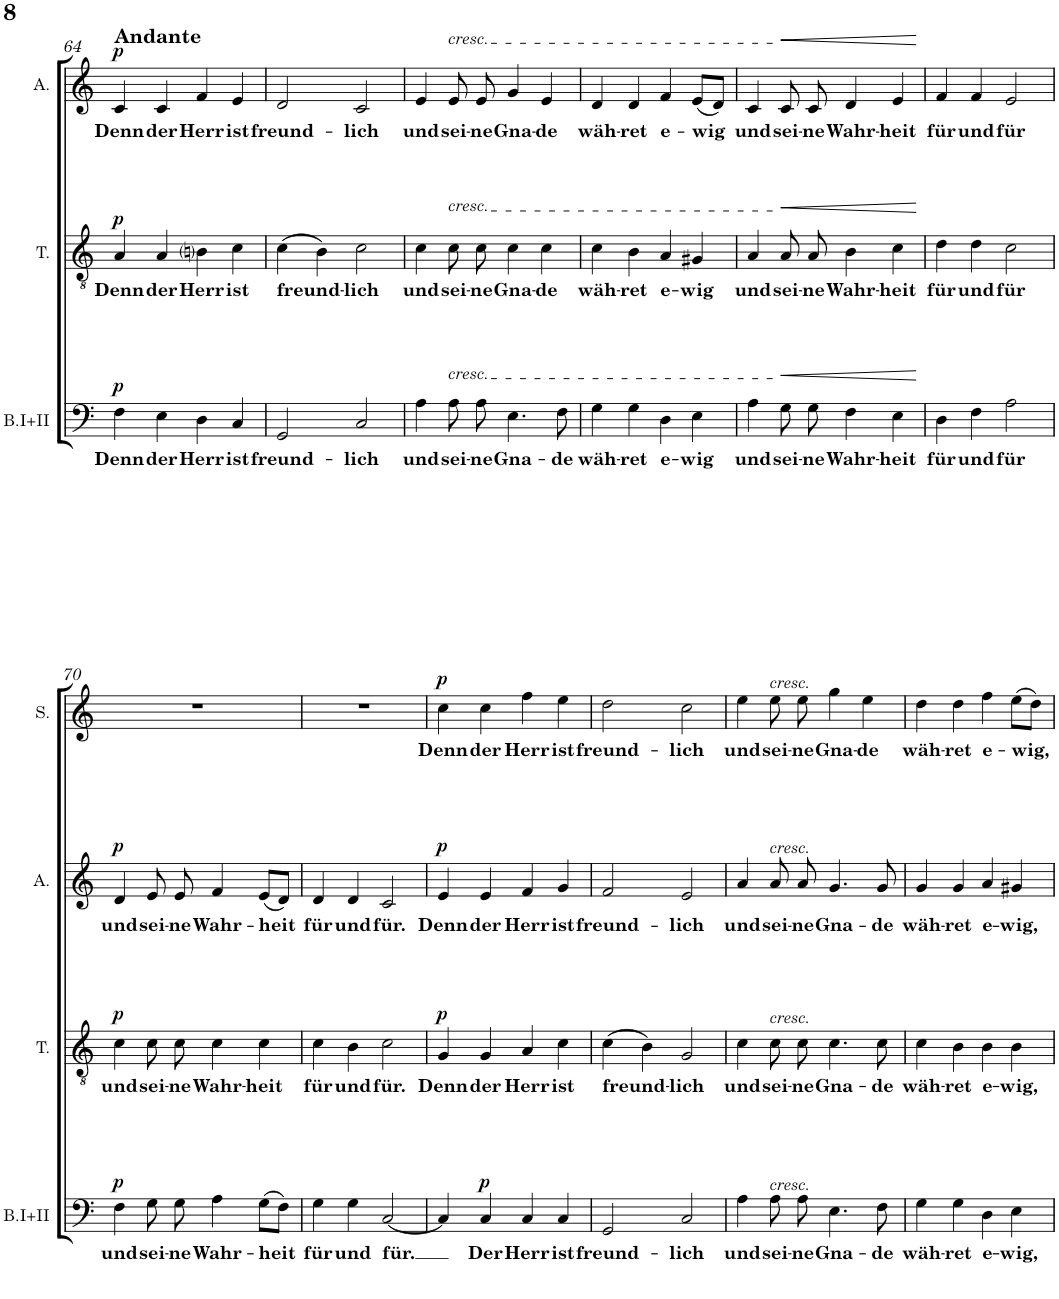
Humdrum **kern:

**kern	**text	**dynam	**kern	**text	**dynam	**kern	**text	**dynam	**kern	**text	**dynam
*part4	*part4	*part4	*part3	*part3	*part3	*part2	*part2	*part2	*part1	*part1	*part1
*staff4	*staff4	*staff4	*staff3	*staff3	*staff3	*staff2	*staff2	*staff2	*staff1	*staff1	*staff1
*I"Bass I+II	*	*	*I"Tenor	*	*	*I"Alto	*	*	*I"Soprano	*	*
*I'B.I+II	*	*	*I'T.	*	*	*I'A.	*	*	*I'S.	*	*
!!LO:PB:g=z
*clefF4	*	*	*clefGv2	*	*	*clefG2	*	*	*clefG2	*	*
*k[]	*	*	*k[]	*	*	*k[]	*	*	*k[]	*	*
*M4/4	*	*	*M4/4	*	*	*M4/4	*	*	*M4/4	*	*
*met(c)	*	*	*met(c)	*	*	*met(c)	*	*	*met(c)	*	*
=64	=64	=64	=64	=64	=64	=64	=64	=64	=64	=64	=64
!	!LO:LY:b	!LO:DY:a	!	!LO:LY:b	!LO:DY:a	!	!LO:LY:b	!LO:DY:a	!	!	!
4F\	Denn	p	4A/	Denn	p	4c/	Denn	p	1r	.	.
!	!LO:LY:b	!	!	!LO:LY:b	!	!	!LO:LY:b	!	!	!	!
4E\	der	.	4A/	der	.	4c/	der	.	.	.	.
!	!LO:LY:b	!	!	!LO:LY:b	!	!	!LO:LY:b	!	!	!	!
4D\	Herr	.	4Bni\	Herr	.	4f/	Herr	.	.	.	.
!	!LO:LY:b	!	!	!LO:LY:b	!	!	!LO:LY:b	!	!	!	!
4C/	ist	.	4c\	ist	.	4e/	ist	.	.	.	.
=65	=65	=65	=65	=65	=65	=65	=65	=65	=65	=65	=65
!	!LO:LY:b	!	!	!LO:LY:b	!	!	!LO:LY:b	!	!	!	!
2GG/	freund-	.	(4c\	freund-	.	2d/	freund-	.	1r	.	.
.	.	.	4B\)	.	.	.	.	.	.	.	.
!	!LO:LY:b	!	!	!LO:LY:b	!	!	!LO:LY:b	!	!	!	!
2C/	-lich	.	2c\	-lich	.	2c/	-lich	.	.	.	.
=66	=66	=66	=66	=66	=66	=66	=66	=66	=66	=66	=66
!	!LO:LY:b	!	!	!LO:LY:b	!	!	!LO:LY:b	!	!	!	!
4A\	und	.	4c\	und	.	4e/	und	.	1r	.	.
!	!	!	!	!	!	!LO:TX:a:i:t=cresc.	!	!	!	!	!
!	!	!	!LO:TX:a:i:t=cresc.	!	!	!	!	!	!	!	!
!LO:TX:a:i:t=cresc.	!	!	!	!	!	!	!	!	!	!	!
!	!LO:LY:b	!	!	!LO:LY:b	!	!	!LO:LY:b	!	!	!	!
8A\	sei-	.	8c\L	sei-	.	8e/	sei-	.	.	.	.
!	!LO:LY:b	!	!	!LO:LY:b	!	!	!LO:LY:b	!	!	!	!
8A\	-ne	.	8c\J	-ne	.	8e/	-ne	.	.	.	.
!	!LO:LY:b	!	!	!LO:LY:b	!	!	!LO:LY:b	!	!	!	!
4.E\	Gna-	.	4c\	Gna-	.	4g/	Gna-	.	.	.	.
!	!	!	!	!LO:LY:b	!	!	!LO:LY:b	!	!	!	!
.	.	.	4c\	-de	.	4e/	-de	.	.	.	.
!	!LO:LY:b	!	!	!	!	!	!	!	!	!	!
8F\	-de	.	.	.	.	.	.	.	.	.	.
=67	=67	=67	=67	=67	=67	=67	=67	=67	=67	=67	=67
!	!LO:LY:b	!	!	!LO:LY:b	!	!	!LO:LY:b	!	!	!	!
4G\	wäh-	.	4c\	wäh-	.	4d/	wäh-	.	1r	.	.
!	!LO:LY:b	!	!	!LO:LY:b	!	!	!LO:LY:b	!	!	!	!
4G\	-ret	.	4B\	-ret	.	4d/	-ret	.	.	.	.
!	!LO:LY:b	!	!	!LO:LY:b	!	!	!LO:LY:b	!	!	!	!
4D\	e-	.	4A/	e-	.	4f/	e-	.	.	.	.
!	!LO:LY:b	!	!	!LO:LY:b	!	!	!LO:LY:b	!	!	!	!
4E\	-wig	.	4G#X/	-wig	.	(8e/L	-wig	.	.	.	.
.	.	.	.	.	.	8d/J)	.	.	.	.	.
=68	=68	=68	=68	=68	=68	=68	=68	=68	=68	=68	=68
!	!LO:LY:b	!	!	!LO:LY:b	!	!	!LO:LY:b	!	!	!	!
4A\	und	.	4A/	und	.	4c/	und	.	1r	.	.
!	!LO:LY:b	!LO:HP:b	!	!LO:LY:b	!LO:HP:b	!	!LO:LY:b	!LO:HP:b	!	!	!
8G\	sei-	<	8A/L	sei-	<	8c/	sei-	<	.	.	.
!	!LO:LY:b	!	!	!LO:LY:b	!	!	!LO:LY:b	!	!	!	!
8G\	-ne	.	8A/J	-ne	.	8c/	-ne	.	.	.	.
!	!LO:LY:b	!	!	!LO:LY:b	!	!	!LO:LY:b	!	!	!	!
4F\	Wahr-	.	4B\	Wahr-	.	4d/	Wahr-	.	.	.	.
!	!LO:LY:b	!	!	!LO:LY:b	!	!	!LO:LY:b	!	!	!	!
4E\	-heit	.	4c\	-heit	.	4e/	-heit	.	.	.	.
.	.	[	.	.	[	.	.	[	.	.	.
=69	=69	=69	=69	=69	=69	=69	=69	=69	=69	=69	=69
!	!LO:LY:b	!	!	!LO:LY:b	!	!	!LO:LY:b	!	!	!	!
4D\	für	.	4d\	für	.	4f/	für	.	1r	.	.
!	!LO:LY:b	!	!	!LO:LY:b	!	!	!LO:LY:b	!	!	!	!
4F\	und	.	4d\	und	.	4f/	und	.	.	.	.
!	!LO:LY:b	!	!	!LO:LY:b	!	!	!LO:LY:b	!	!	!	!
2A\	für	.	2c\	für	.	2e/	für	.	.	.	.
!!LO:LB:g=z
=70	=70	=70	=70	=70	=70	=70	=70	=70	=70	=70	=70
!	!LO:LY:b	!LO:DY:a	!	!LO:LY:b	!LO:DY:a	!	!LO:LY:b	!LO:DY:a	!	!	!
4F\	und	p	4c\	und	p	4d/	und	p	1r	.	.
!	!LO:LY:b	!	!	!LO:LY:b	!	!	!LO:LY:b	!	!	!	!
8G\	sei-	.	8c\L	sei-	.	8e/	sei-	.	.	.	.
!	!LO:LY:b	!	!	!LO:LY:b	!	!	!LO:LY:b	!	!	!	!
8G\	-ne	.	8c\J	-ne	.	8e/	-ne	.	.	.	.
!	!LO:LY:b	!	!	!LO:LY:b	!	!	!LO:LY:b	!	!	!	!
4A\	Wahr-	.	4c\	Wahr-	.	4f/	Wahr-	.	.	.	.
!	!LO:LY:b	!	!	!LO:LY:b	!	!	!LO:LY:b	!	!	!	!
(8G\L	-heit	.	4c\	-heit	.	(8e/L	-heit	.	.	.	.
8F\J)	.	.	.	.	.	8d/J)	.	.	.	.	.
=71	=71	=71	=71	=71	=71	=71	=71	=71	=71	=71	=71
!	!LO:LY:b	!	!	!LO:LY:b	!	!	!LO:LY:b	!	!	!	!
4G\	für	.	4c\	für	.	4d/	für	.	1r	.	.
!	!LO:LY:b	!	!	!LO:LY:b	!	!	!LO:LY:b	!	!	!	!
4G\	und	.	4B\	und	.	4d/	und	.	.	.	.
!	!LO:LY:b	!	!	!LO:LY:b	!	!	!LO:LY:b	!	!	!	!
[2C/	für.	.	2c\	für.	.	2c/	für.	.	.	.	.
=72	=72	=72	=72	=72	=72	=72	=72	=72	=72	=72	=72
!	!	!	!	!LO:LY:b	!LO:DY:a	!	!LO:LY:b	!LO:DY:a	!	!LO:LY:b	!LO:DY:a
4C/]	.	.	4G/	Denn	p	4e/	Denn	p	4cc\	Denn	p
!	!LO:LY:b	!LO:DY:a	!	!LO:LY:b	!	!	!LO:LY:b	!	!	!LO:LY:b	!
4C/	Der	p	4G/	der	.	4e/	der	.	4cc\	der	.
!	!LO:LY:b	!	!	!LO:LY:b	!	!	!LO:LY:b	!	!	!LO:LY:b	!
4C/	Herr	.	4A/	Herr	.	4f/	Herr	.	4ff\	Herr	.
!	!LO:LY:b	!	!	!LO:LY:b	!	!	!LO:LY:b	!	!	!LO:LY:b	!
4C/	ist	.	4c\	ist	.	4g/	ist	.	4ee\	ist	.
=73	=73	=73	=73	=73	=73	=73	=73	=73	=73	=73	=73
!	!LO:LY:b	!	!	!LO:LY:b	!	!	!LO:LY:b	!	!	!LO:LY:b	!
2GG/	freund-	.	(4c\	freund-	.	2f/	freund-	.	2dd\	freund-	.
.	.	.	4B\)	.	.	.	.	.	.	.	.
!	!LO:LY:b	!	!	!LO:LY:b	!	!	!LO:LY:b	!	!	!LO:LY:b	!
2C/	-lich	.	2G/	-lich	.	2e/	-lich	.	2cc\	-lich	.
=74	=74	=74	=74	=74	=74	=74	=74	=74	=74	=74	=74
!	!LO:LY:b	!	!	!LO:LY:b	!	!	!LO:LY:b	!	!	!LO:LY:b	!
4A\	und	.	4c\	und	.	4a/	und	.	4ee\	und	.
!	!	!	!	!	!	!	!	!	!LO:TX:a:i:t=cresc.	!	!
!	!	!	!	!	!	!LO:TX:a:i:t=cresc.	!	!	!	!	!
!	!	!	!LO:TX:a:i:t=cresc.	!	!	!	!	!	!	!	!
!LO:TX:a:i:t=cresc.	!	!	!	!	!	!	!	!	!	!	!
!	!LO:LY:b	!	!	!LO:LY:b	!	!	!LO:LY:b	!	!	!LO:LY:b	!
8A\	sei-	.	8c\L	sei-	.	8a/	sei-	.	8ee\	sei-	.
!	!LO:LY:b	!	!	!LO:LY:b	!	!	!LO:LY:b	!	!	!LO:LY:b	!
8A\	-ne	.	8c\J	-ne	.	8a/	-ne	.	8ee\	-ne	.
!	!LO:LY:b	!	!	!LO:LY:b	!	!	!LO:LY:b	!	!	!LO:LY:b	!
4.E\	Gna-	.	4.c\	Gna-	.	4.g/	Gna-	.	4gg\	Gna-	.
!	!	!	!	!	!	!	!	!	!	!LO:LY:b	!
.	.	.	.	.	.	.	.	.	4ee\	-de	.
!	!LO:LY:b	!	!	!LO:LY:b	!	!	!LO:LY:b	!	!	!	!
8F\	-de	.	8c\	-de	.	8g/	-de	.	.	.	.
=75	=75	=75	=75	=75	=75	=75	=75	=75	=75	=75	=75
!	!LO:LY:b	!	!	!LO:LY:b	!	!	!LO:LY:b	!	!	!LO:LY:b	!
4G\	wäh-	.	4c\	wäh-	.	4g/	wäh-	.	4dd\	wäh-	.
!	!LO:LY:b	!	!	!LO:LY:b	!	!	!LO:LY:b	!	!	!LO:LY:b	!
4G\	-ret	.	4B\	-ret	.	4g/	-ret	.	4dd\	-ret	.
!	!LO:LY:b	!	!	!LO:LY:b	!	!	!LO:LY:b	!	!	!LO:LY:b	!
4D\	e-	.	4B\	e-	.	4a/	e-	.	4ff\	e-	.
!	!LO:LY:b	!	!	!LO:LY:b	!	!	!LO:LY:b	!	!	!LO:LY:b	!
4E\	-wig,	.	4B\	-wig,	.	4g#X/	-wig,	.	(8ee\L	-wig,	.
.	.	.	.	.	.	.	.	.	8dd\J)	.	.
=	=	=	=	=	=	=	=	=	=	=	=
*-	*-	*-	*-	*-	*-	*-	*-	*-	*-	*-	*-
